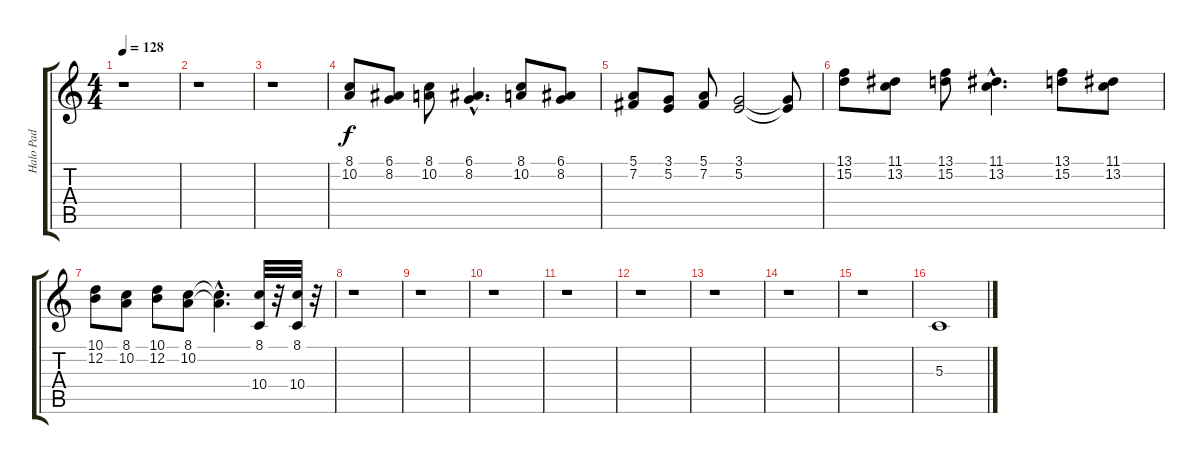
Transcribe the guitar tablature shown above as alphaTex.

\track ("Halo Pad" "Halo Pad") {instrument pad7halo}
\staff {score tabs}
\tuning (E4 B3 G3 D3 A2 E2) {hide}
\ts (4 4)
\tempo 128
\clef g2
\ks c
r.1{dy f instrument pad7halo} |
r.1 |
r.1 |
(8.1 10.2).8 (6.1 8.2).8 (8.1 10.2).8 (6.1{hac} 8.2{hac}).4{d} (8.1 10.2).8 (6.1 8.2).8 |
(5.1 7.2).8 (3.1 5.2).8 (5.1 7.2).8 (3.1 5.2).2 (3.1{t} 5.2{t}).8 |
(13.1 15.2).8 (11.1 13.2).8 (13.1 15.2).8 (11.1{hac} 13.2{hac}).4{d} (13.1 15.2).8 (11.1 13.2).8 |
(10.1 12.2).8 (8.1 10.2).8 (10.1 12.2).8 (8.1 10.2).8 (8.1{hac t} 10.2{hac t}).4{d} (8.1 10.4).32 r.32 (8.1 10.4).32 r.32 |
r.1 |
r.1 |
r.1 |
r.1 |
r.1 |
r.1 |
r.1 |
r.1 |
5.3.1
